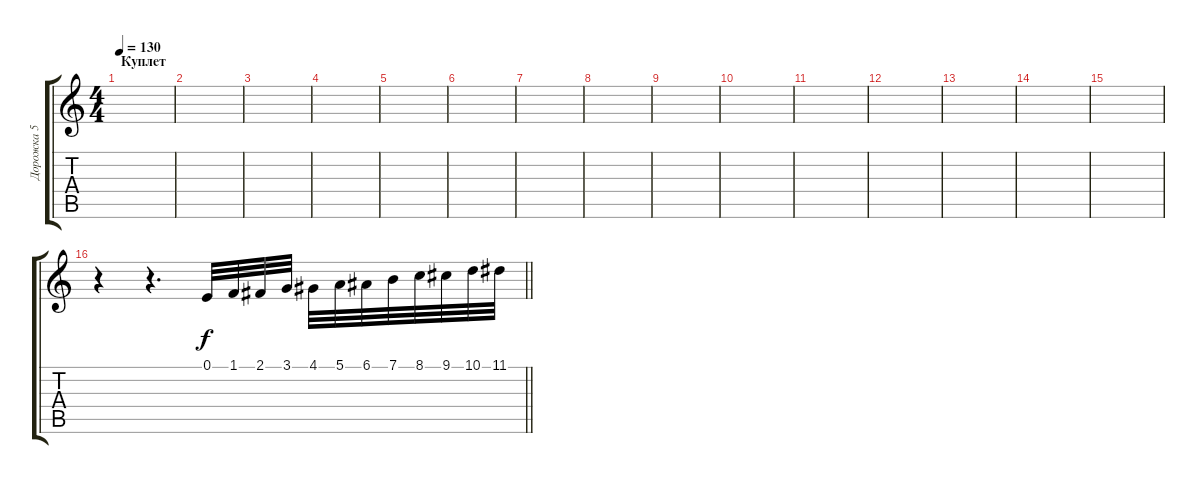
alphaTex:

\track ("Дорожка 5" "Дорожка 5") {instrument stringensemble1}
\staff {score tabs}
\tuning (E4 B3 G3 D3 A2 E2) {hide}
\ts (4 4)
\section ("" "Куплет")
\tempo 130
\clef g2
\ks c
|
|
|
|
|
|
|
|
|
|
|
|
|
|
|
\barLineRight lightlight
r.4 r.4{d} 0.1.32 1.1.32 2.1.32 3.1.32 4.1.32 5.1.32 6.1.32 7.1.32 8.1.32 9.1.32 10.1.32 11.1.32
